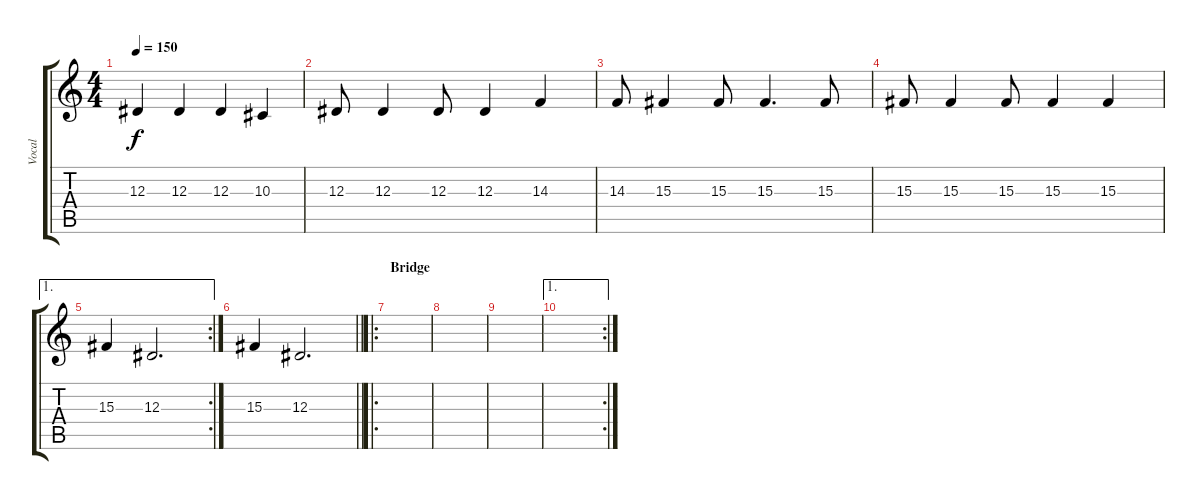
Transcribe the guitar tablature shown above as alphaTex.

\track ("Vocal" "Vocal") {instrument violin}
\staff {score tabs}
\tuning (C4 G3 Eb3 Bb2 F2 E2) {hide}
\ts (4 4)
\tempo 150
\clef g2
\ks c
12.3.4{dy f} 12.3.4 12.3.4 10.3.4 |
12.3.8 12.3.4 12.3.8 12.3.4 14.3.4 |
14.3.8 15.3.4 15.3.8 15.3.4{d} 15.3.8 |
15.3.8 15.3.4 15.3.8 15.3.4 15.3.4 |
\ae 1
\rc 2
15.3.4 12.3.2{d} |
\barLineRight lightlight
15.3.4 12.3.2{d} |
\ro
\section ("" "Bridge")
|
|
|
\ae 1
\rc 2
